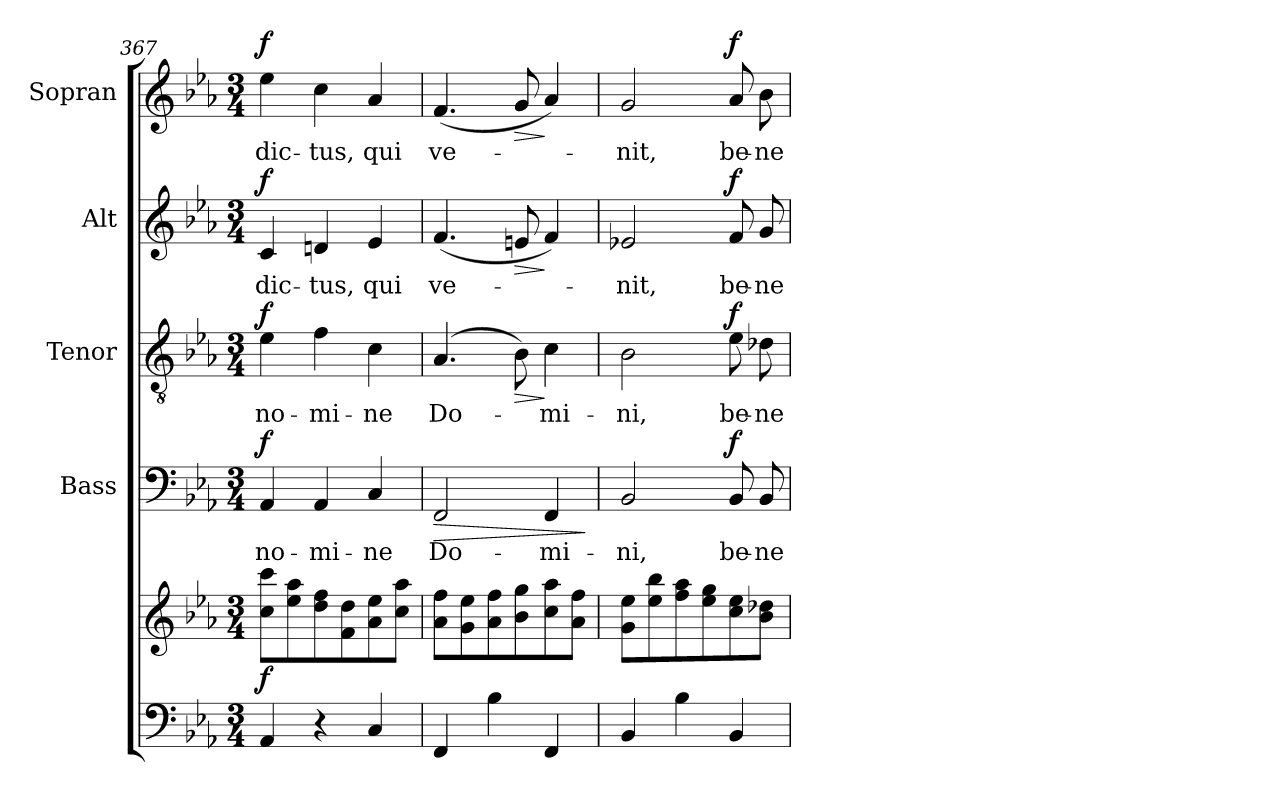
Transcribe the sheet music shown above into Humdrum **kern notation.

**kern	**kern	**dynam	**kern	**text	**dynam	**kern	**text	**dynam	**kern	**text	**dynam	**kern	**text	**dynam
*part5	*part5	*part5	*part4	*part4	*part4	*part3	*part3	*part3	*part2	*part2	*part2	*part1	*part1	*part1
*staff6	*staff5	*staff5/6	*staff4	*staff4	*staff4	*staff3	*staff3	*staff3	*staff2	*staff2	*staff2	*staff1	*staff1	*staff1
*	*	*	*I"Bass	*	*	*I"Tenor	*	*	*I"Alt	*	*	*I"Sopran	*	*
*	*	*	*I'B.	*	*	*I'T.	*	*	*I'A.	*	*	*I'S.	*	*
*clefF4	*clefG2	*	*clefF4	*	*	*clefGv2	*	*	*clefG2	*	*	*clefG2	*	*
*k[b-e-a-]	*k[b-e-a-]	*	*k[b-e-a-]	*	*	*k[b-e-a-]	*	*	*k[b-e-a-]	*	*	*k[b-e-a-]	*	*
*E-:	*E-:	*	*E-:	*	*	*E-:	*	*	*E-:	*	*	*E-:	*	*
*M3/4	*M3/4	*	*M3/4	*	*	*M3/4	*	*	*M3/4	*	*	*M3/4	*	*
=367	=367	=367	=367	=367	=367	=367	=367	=367	=367	=367	=367	=367	=367	=367
!	!	!LO:DY:b	!	!LO:LY:b	!LO:DY:a	!	!LO:LY:b	!LO:DY:a	!	!LO:LY:b	!LO:DY:a	!	!LO:LY:b	!LO:DY:a
4AA-/	8cc\ 8ccc\L	f	4AA-/	no-	f	4e-\	no-	f	4c/	-dic-	f	4ee-\	-dic-	f
.	8ee-\ 8aa-\	.	.	.	.	.	.	.	.	.	.	.	.	.
!	!	!	!	!LO:LY:b	!	!	!LO:LY:b	!	!	!LO:LY:b	!	!	!LO:LY:b	!
4r	8dd\ 8ff\	.	4AA-/	-mi-	.	4f\	-mi-	.	4dn/	-tus,	.	4cc\	-tus,	.
.	8f\ 8dd\	.	.	.	.	.	.	.	.	.	.	.	.	.
!	!	!	!	!LO:LY:b	!	!	!LO:LY:b	!	!	!LO:LY:b	!	!	!LO:LY:b	!
4C/	8a-\ 8ee-\	.	4C/	-ne	.	4c\	-ne	.	4e-/	qui	.	4a-/	qui	.
.	8cc\ 8aa-\J	.	.	.	.	.	.	.	.	.	.	.	.	.
=368	=368	=368	=368	=368	=368	=368	=368	=368	=368	=368	=368	=368	=368	=368
!	!	!	!	!LO:LY:b	!LO:HP:b	!	!LO:LY:b	!	!	!LO:LY:b	!	!	!LO:LY:b	!
4FF/	8a-\ 8ff\L	.	2FF/	Do-	>	(4.A-/	Do-	.	(<4.f/	ve-	.	(<4.f/	ve-	.
.	8g\ 8ee-\	.	.	.	.	.	.	.	.	.	.	.	.	.
4B-\	8a-\ 8ff\	.	.	.	.	.	.	.	.	.	.	.	.	.
!	!	!	!	!	!	!	!	!LO:HP:b	!	!	!LO:HP:b	!	!	!LO:HP:b
.	8b-\ 8gg\	.	.	.	.	8B-\)	.	>	8en/	.	>	8g/	.	>
!	!	!	!	!LO:LY:b	!	!	!LO:LY:b	!	!	!	!	!	!	!
4FF/	8cc\ 8aa-\	.	4FF/	-mi-	.	4c\	-mi-	]	4f/)	.	]	4a-/)	.	]
.	8a-\ 8ff\J	.	.	.	.	.	.	.	.	.	.	.	.	.
.	.	.	.	.	]	.	.	.	.	.	.	.	.	.
!!LO:LB:g=z
=369	=369	=369	=369	=369	=369	=369	=369	=369	=369	=369	=369	=369	=369	=369
!	!	!	!	!LO:LY:b	!	!	!LO:LY:b	!	!	!LO:LY:b	!	!	!LO:LY:b	!
4BB-/	8g\ 8ee-\L	.	2BB-/	-ni,	.	2B-\	-ni,	.	2e-X/	-nit,	.	2g/	-nit,	.
.	8ee-\ 8bb-\	.	.	.	.	.	.	.	.	.	.	.	.	.
4B-\	8ff\ 8aa-\	.	.	.	.	.	.	.	.	.	.	.	.	.
.	8ee-\ 8gg\	.	.	.	.	.	.	.	.	.	.	.	.	.
!	!	!	!	!LO:LY:b	!LO:DY:a	!	!LO:LY:b	!LO:DY:a	!	!LO:LY:b	!LO:DY:a	!	!LO:LY:b	!LO:DY:a
4BB-/	8cc\ 8ee-\	.	8BB-/	be-	f	8e-\	be-	f	8f/	be-	f	8a-/	be-	f
!	!	!	!	!LO:LY:b	!	!	!LO:LY:b	!	!	!LO:LY:b	!	!	!LO:LY:b	!
.	8b-\ 8dd-X\J	.	8BB-/	-ne-	.	8d-X\	-ne-	.	8g/	-ne-	.	8b-\	-ne-	.
=	=	=	=	=	=	=	=	=	=	=	=	=	=	=
*-	*-	*-	*-	*-	*-	*-	*-	*-	*-	*-	*-	*-	*-	*-
